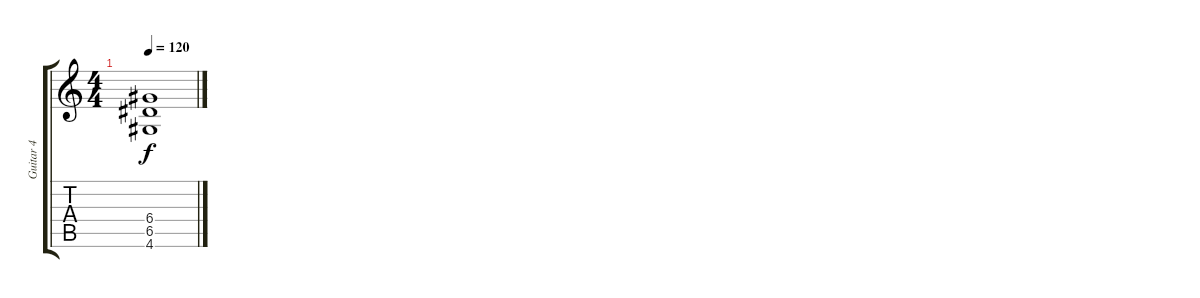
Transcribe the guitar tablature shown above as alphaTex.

\track ("Guitar 4" "Guitar 4") {instrument overdrivenguitar}
\staff {score tabs}
\tuning (E4 B3 G3 D3 A2 E2) {hide}
\ts (4 4)
\tempo 120
\clef g2
\ks c
(6.4{t} 6.5{t} 4.6{t}).1{dy f}
